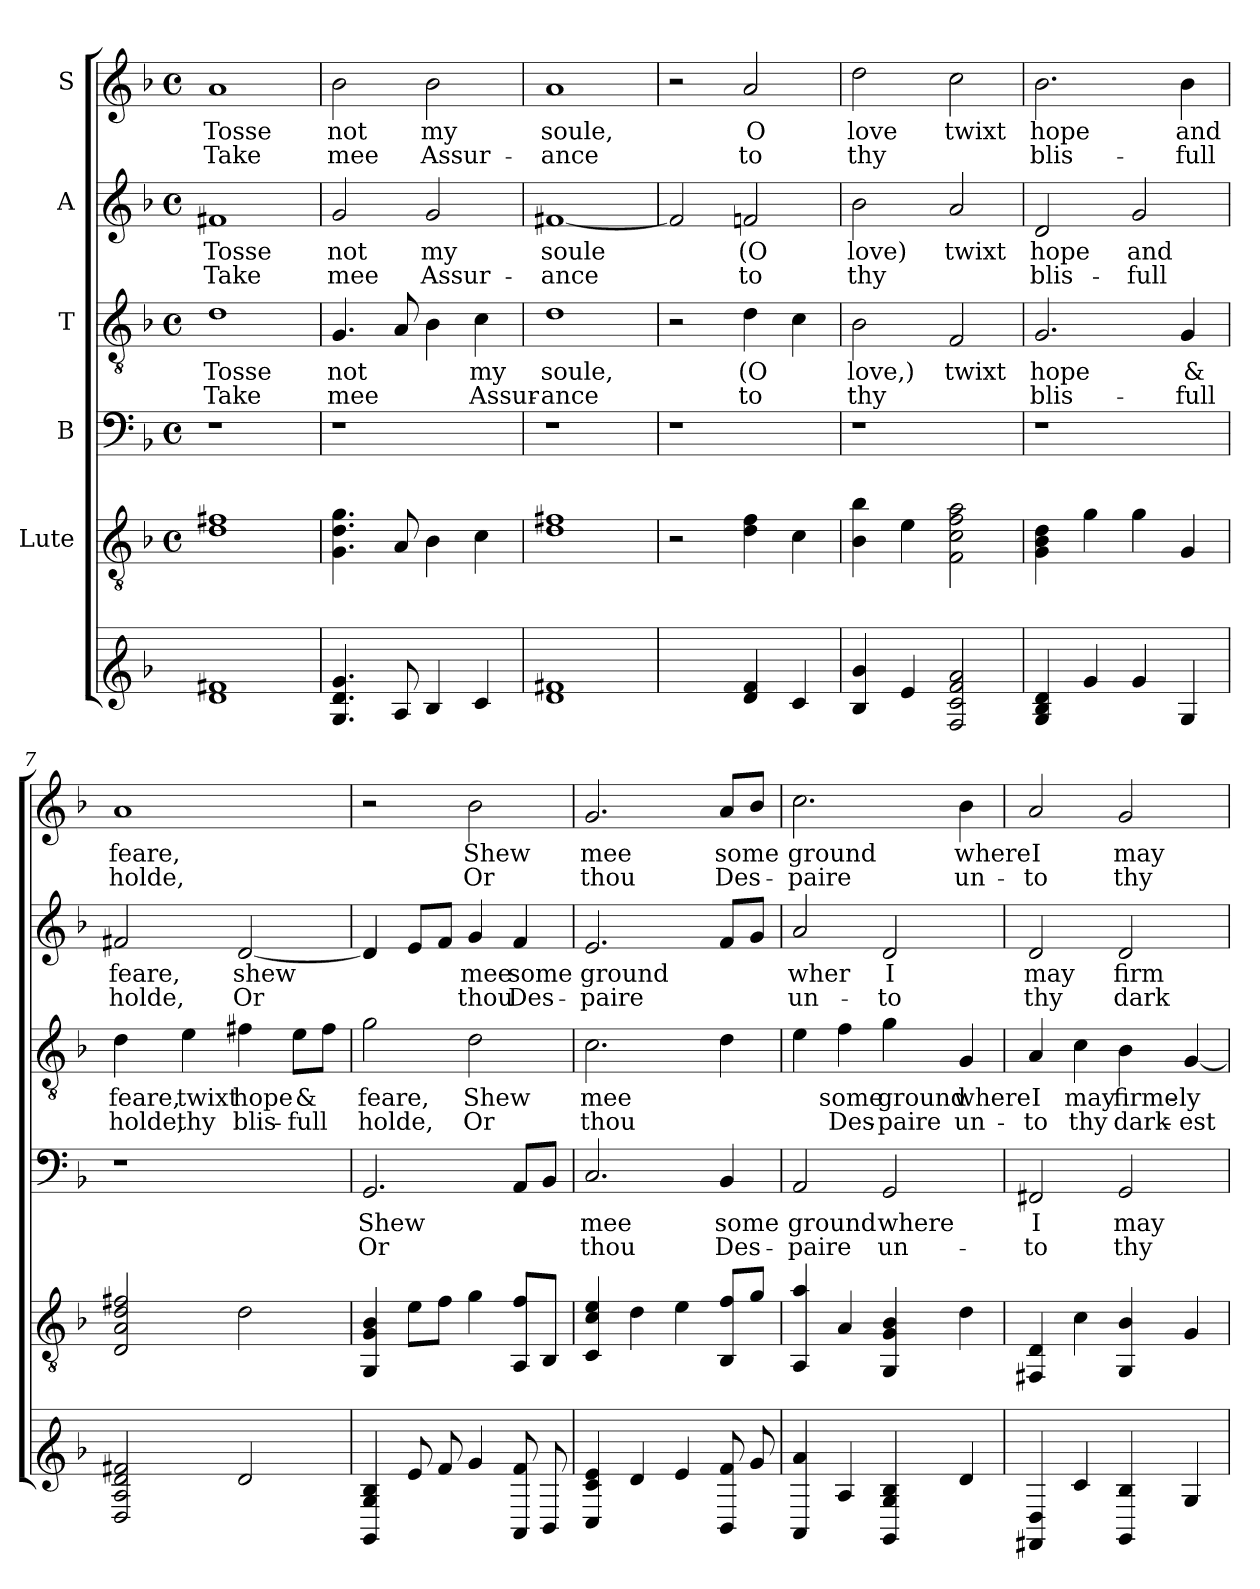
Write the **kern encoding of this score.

**kern	**kern	**kern	**text	**text	**kern	**text	**text	**kern	**text	**text	**kern	**text	**text
*part6	*part5	*part4	*part4	*part4	*part3	*part3	*part3	*part2	*part2	*part2	*part1	*part1	*part1
*staff6	*staff5	*staff4	*staff4	*staff4	*staff3	*staff3	*staff3	*staff2	*staff2	*staff2	*staff1	*staff1	*staff1
*	*I"Lute	*I"B	*	*	*I"T	*	*	*I"A	*	*	*I"S	*	*
*stria7	*	*	*	*	*	*	*	*	*	*	*	*	*
*	*clefGv2	*clefF4	*	*	*clefGv2	*	*	*clefG2	*	*	*clefG2	*	*
*k[b-]	*k[b-]	*k[b-]	*	*	*k[b-]	*	*	*k[b-]	*	*	*k[b-]	*	*
*F:	*F:	*F:	*	*	*F:	*	*	*F:	*	*	*F:	*	*
*	*M4/4	*M4/4	*	*	*M4/4	*	*	*M4/4	*	*	*M4/4	*	*
*	*met(c)	*met(c)	*	*	*met(c)	*	*	*met(c)	*	*	*met(c)	*	*
=1	=1	=1	=1	=1	=1	=1	=1	=1	=1	=1	=1	=1	=1
1d 1f#	1d 1f#X	1r	.	.	1d	Tosse	Take	1f#X	Tosse	Take	1a	Tosse	Take
=2	=2	=2	=2	=2	=2	=2	=2	=2	=2	=2	=2	=2	=2
4.G 4.d 4.g	4.G\ 4.d\ 4.g\	1r	.	.	4.G/	not	mee	2g/	not	mee	2b-\	not	mee
8A	8A/	.	.	.	8A/	.	.	.	.	.	.	.	.
4B-	4B-\	.	.	.	4B-\	.	.	2g/	my	Assur-	2b-\	my	Assur-
4c	4c\	.	.	.	4c\	my	Assur-	.	.	.	.	.	.
=3	=3	=3	=3	=3	=3	=3	=3	=3	=3	=3	=3	=3	=3
1d 1f#	1d 1f#X	1r	.	.	1d	soule,	-ance	[1f#X	soule	-ance	1a	soule,	-ance
=4	=4	=4	=4	=4	=4	=4	=4	=4	=4	=4	=4	=4	=4
2ryy	2r	1r	.	.	2r	.	.	2f#/]	.	.	2r	.	.
4d 4f	4d\ 4f\	.	.	.	4d\	(O	to	2fn/	(O	to	2a/	O	to
4c	4c\	.	.	.	4c\	.	.	.	.	.	.	.	.
=5	=5	=5	=5	=5	=5	=5	=5	=5	=5	=5	=5	=5	=5
4B- 4b-	4B-\ 4b-\	1r	.	.	2B-\	love,)	thy	2b-\	love)	thy	2dd\	love	thy
4e	4e\	.	.	.	.	.	.	.	.	.	.	.	.
2F 2c 2f 2a	2F\ 2c\ 2f\ 2a\	.	.	.	2F/	twixt	.	2a/	twixt	.	2cc\	twixt	.
=6	=6	=6	=6	=6	=6	=6	=6	=6	=6	=6	=6	=6	=6
4G 4B- 4d	4G\ 4B-\ 4d\	1r	.	.	2.G/	hope	blis-	2d/	hope	blis-	2.b-\	hope	blis-
4g	4g\	.	.	.	.	.	.	.	.	.	.	.	.
4g	4g\	.	.	.	.	.	.	2g/	and	-full	.	.	.
4G	4G/	.	.	.	4G/	&	-full	.	.	.	4b-\	and	-full
=7	=7	=7	=7	=7	=7	=7	=7	=7	=7	=7	=7	=7	=7
2D 2A 2d 2f#	2D/ 2A/ 2d/ 2f#X/	1r	.	.	4d\	feare,	holde,	2f#X/	feare,	holde,	1a	feare,	holde,
.	.	.	.	.	4e\	twixt	thy	.	.	.	.	.	.
2d	2d\	.	.	.	4f#X\	hope	blis-	[2d/	shew	Or	.	.	.
.	.	.	.	.	8e\L	&	-full	.	.	.	.	.	.
.	.	.	.	.	8f#\J	.	.	.	.	.	.	.	.
!!LO:LB:g=z
=8	=8	=8	=8	=8	=8	=8	=8	=8	=8	=8	=8	=8	=8
4GG 4G 4B-	4GG/ 4G/ 4B-/	2.GG/	Shew	Or	2g\	feare,	holde,	4d/]	.	.	2r	.	.
8e	8e\L	.	.	.	.	.	.	8e/L	.	.	.	.	.
8f	8f\J	.	.	.	.	.	.	8f/J	.	.	.	.	.
4g	4g\	.	.	.	2d\	Shew	Or	4g/	mee	thou	2b-\	Shew	Or
8AA 8f	8AA/ 8f/L	8AA/L	.	.	.	.	.	4f/	some	Des-	.	.	.
8BB-	8BB-/J	8BB-/J	.	.	.	.	.	.	.	.	.	.	.
=9	=9	=9	=9	=9	=9	=9	=9	=9	=9	=9	=9	=9	=9
4C 4c 4e	4C/ 4c/ 4e/	2.C/	mee	thou	2.c\	mee	thou	2.e/	ground	-paire	2.g/	mee	thou
4d	4d\	.	.	.	.	.	.	.	.	.	.	.	.
4e	4e\	.	.	.	.	.	.	.	.	.	.	.	.
8BB- 8f	8BB-/ 8f/L	4BB-/	some	Des-	4d\	.	.	8f/L	.	.	8a/L	some	Des-
8g	8g/J	.	.	.	.	.	.	8g/J	.	.	8b-/J	.	.
=10	=10	=10	=10	=10	=10	=10	=10	=10	=10	=10	=10	=10	=10
4AA 4a	4AA/ 4a/	2AA/	ground	-paire	4e\	.	.	2a/	wher	un-	2.cc\	ground	-paire
4A	4A/	.	.	.	4f\	some	Des-	.	.	.	.	.	.
4GG 4G 4B-	4GG/ 4G/ 4B-/	2GG/	where	un-	4g\	ground	-paire	2d/	I	-to	.	.	.
4d	4d\	.	.	.	4G/	where	un-	.	.	.	4b-\	where	un-
=11	=11	=11	=11	=11	=11	=11	=11	=11	=11	=11	=11	=11	=11
4FF# 4D	4FF#X/ 4D/	2FF#X/	I	-to	4A/	I	-to	2d/	may	thy	2a/	I	-to
4c	4c\	.	.	.	4c\	may	thy	.	.	.	.	.	.
4GG 4B-	4GG/ 4B-/	2GG/	may	thy	4B-\	firme-	dark-	2d/	firm-	dark-	2g/	may	thy
4G	4G/	.	.	.	[4G/	-ly	-est	.	.	.	.	.	.
=	=	=	=	=	=	=	=	=	=	=	=	=	=
*-	*-	*-	*-	*-	*-	*-	*-	*-	*-	*-	*-	*-	*-
